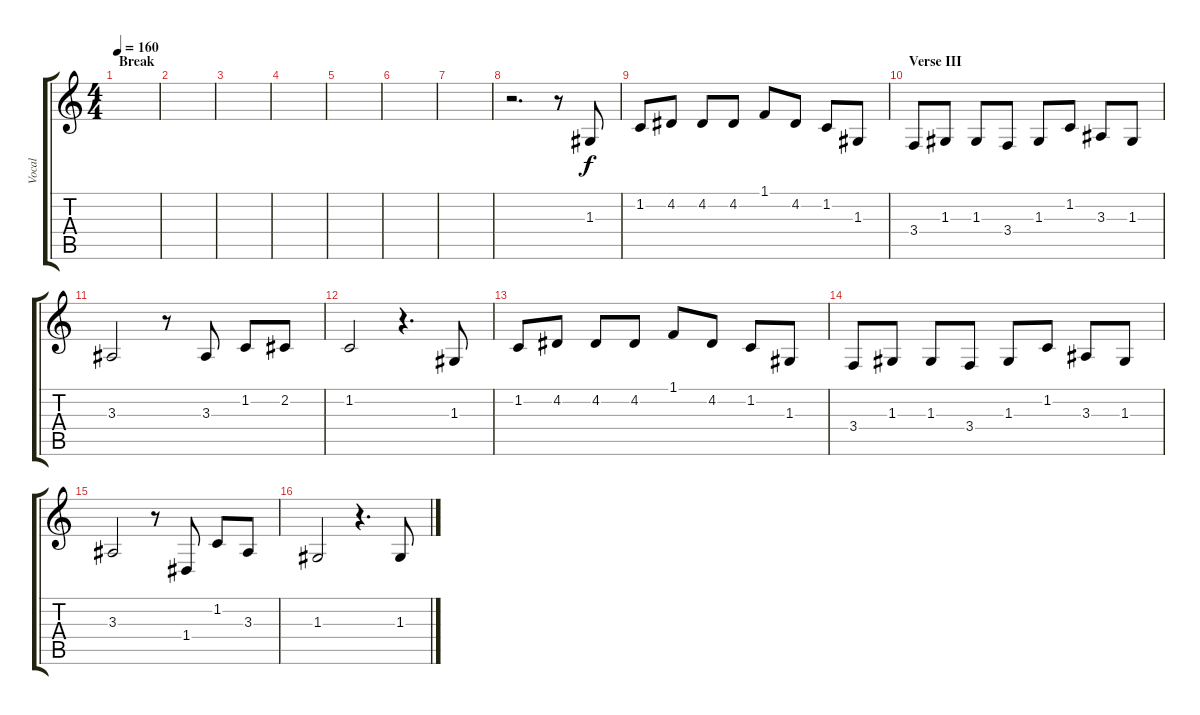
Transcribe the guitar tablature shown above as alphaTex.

\track ("Vocal" "Vocal") {instrument sopranosax}
\staff {score tabs}
\tuning (E4 B3 G3 D3 A2 E2) {hide}
\ts (4 4)
\section ("" "Break")
\tempo 160
\clef g2
\ks c
|
|
|
|
|
|
|
r.2{d} r.8 1.3.8 |
\section ("" "")
1.2.8 4.2.8 4.2.8 4.2.8 1.1.8 4.2.8 1.2.8 1.3.8 |
\section ("" "Verse III")
3.4.8 1.3.8 1.3.8 3.4.8 1.3.8 1.2.8 3.3.8 1.3.8 |
3.3.2 r.8 3.3.8 1.2.8 2.2.8 |
1.2.2 r.4{d} 1.3.8 |
1.2.8 4.2.8 4.2.8 4.2.8 1.1.8 4.2.8 1.2.8 1.3.8 |
3.4.8 1.3.8 1.3.8 3.4.8 1.3.8 1.2.8 3.3.8 1.3.8 |
3.3.2 r.8 1.4.8 1.2.8 3.3.8 |
1.3.2 r.4{d} 1.3.8
